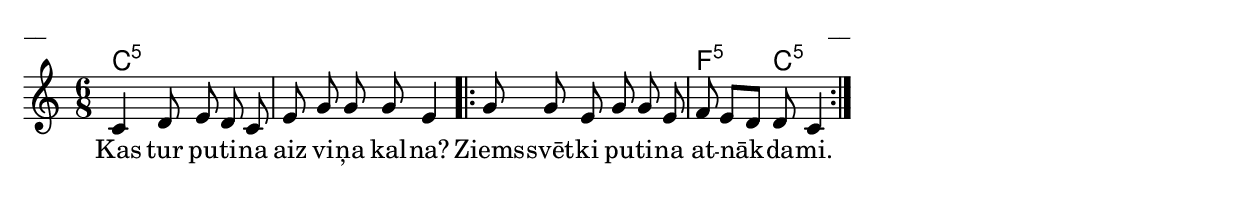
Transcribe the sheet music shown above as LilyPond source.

\version "2.13.16"
%\header {
%    title = "Kas tur putina aiz viņa kalna",AA lapas, Ziemassvetki
%}
\paper {
line-width = 14\cm
left-margin = 0.4\cm
between-system-padding = 0.1\cm
between-system-space = 0.1\cm
}
\layout {
indent = #0
ragged-last = ##f
}

chordsA = \chordmode {
\time 6/8
c2.:5 | c2.:5 |
\repeat volta 2 {
c2.:5 | f4.:5 c4.:5 | 
}
}

voiceA = \relative c' {
\clef "treble"
\key c \major
\time 6/8
c4 d8 e d c |
e8 g g g e4 |
\repeat volta 2 {
g8 g e g g e |
f8 e[ d] d c4 |
}
} 

lyricA = \lyricmode {
Kas tur pu -- ti -- na aiz vi -- ņa kal -- na? Ziems -- svēt -- ki pu -- ti -- na at -- nāk -- da -- mi.
} 

fullScore = <<
\new ChordNames { 
\set chordChanges = ##t
\chordsA 
}
\new Staff {
<<
\new Voice = "voiceA" { \oneVoice \autoBeamOff \voiceA }
\lyricsto "voiceA" \new Lyrics \lyricA
>>
}
>>

\score {
\fullScore
\header { piece = "__" opus = "__" }
}
\markup { \with-color #(x11-color 'white) \sans \smaller "__" }
\score {
\unfoldRepeats
\fullScore
\midi {
\context { \Staff \remove "Staff_performer" }
\context { \Voice \consists "Staff_performer" }
}
}


